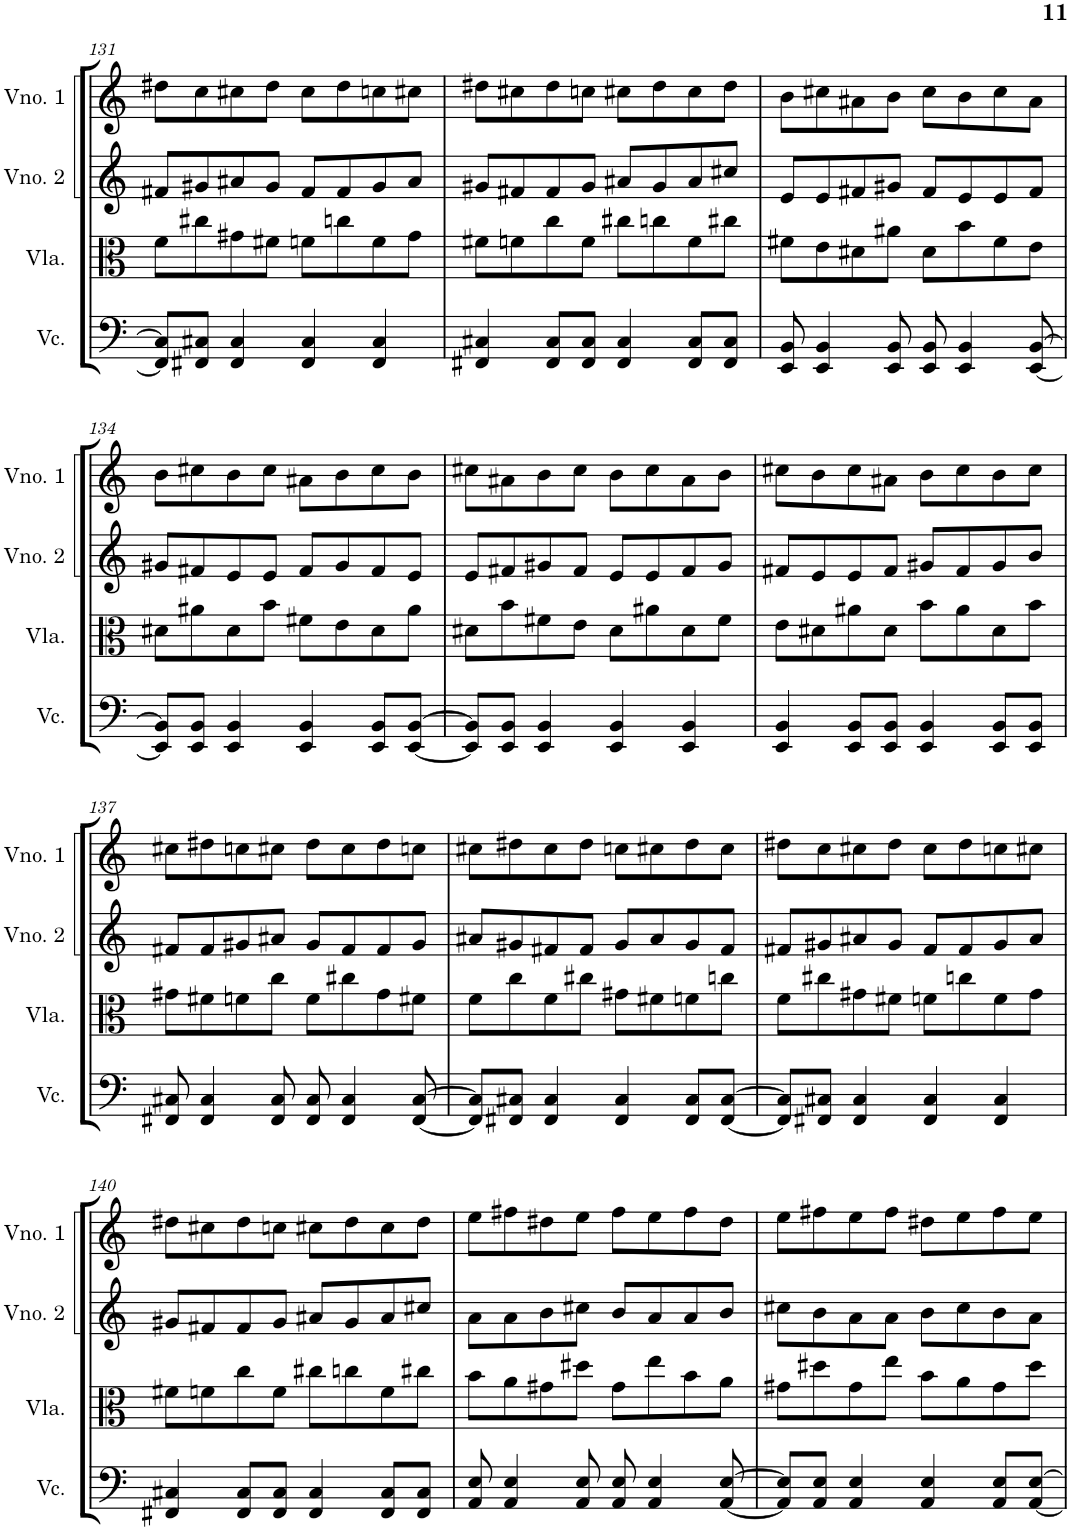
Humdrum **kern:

**kern	**kern	**kern	**kern
*part4	*part3	*part2	*part1
*staff4	*staff3	*staff2	*staff1
*I"Violoncelo	*I"Viola	*I"Violino 2	*I"Violino 1
*I'Vc.	*I'Vla.	*I'Vno. 2	*I'Vno. 1
!!LO:PB:g=z
*clefF4	*clefC3	*clefG2	*clefG2
*k[]	*k[]	*k[]	*k[]
*M4/4	*M4/4	*M4/4	*M4/4
=131	=131	=131	=131
8FF#/] 8C#/]L	8f\L	8f#X/L	8dd#X\L
8FF#X/ 8C#X/J	8cc#X\	8g#X/	8cc\
4FF#/ 4C#/	8g#X\	8a#X/	8cc#X\
.	8f#X\J	8g#/J	8dd#\J
4FF#/ 4C#/	8fn\L	8f#/L	8cc#\L
.	8ccn\	8f#/	8dd#\
4FF#/ 4C#/	8f\	8g#/	8ccn\
.	8g#\J	8a#/J	8cc#X\J
=132	=132	=132	=132
4FF#X/ 4C#X/	8f#X\L	8g#X/L	8dd#X\L
.	8fn\	8f#X/	8cc#X\
8FF#/ 8C#/L	8cc\	8f#/	8dd#\
8FF#/ 8C#/J	8f\J	8g#/J	8ccn\J
4FF#/ 4C#/	8cc#X\L	8a#X/L	8cc#X\L
.	8ccn\	8g#/	8dd#\
8FF#/ 8C#/L	8f\	8a#/	8cc#\
8FF#/ 8C#/J	8cc#X\J	8cc#X/J	8dd#\J
=133	=133	=133	=133
8EE/ 8BB/	8f#X\L	8e/L	8b\L
4EE/ 4BB/	8e\	8e/	8cc#X\
.	8d#X\	8f#X/	8a#X\
8EE/ 8BB/	8a#X\J	8g#X/J	8b\J
8EE/ 8BB/	8d#\L	8f#/L	8cc#\L
4EE/ 4BB/	8b\	8e/	8b\
.	8f#\	8e/	8cc#\
[8EE/ [8BB/	8e\J	8f#/J	8a#\J
!!LO:LB:g=z
=134	=134	=134	=134
8EE/] 8BB/]L	8d#X\L	8g#X/L	8b\L
8EE/ 8BB/J	8a#X\	8f#X/	8cc#X\
4EE/ 4BB/	8d#\	8e/	8b\
.	8b\J	8e/J	8cc#\J
4EE/ 4BB/	8f#X\L	8f#/L	8a#X\L
.	8e\	8g#/	8b\
8EE/ 8BB/L	8d#\	8f#/	8cc#\
[8EE/ [8BB/J	8a#\J	8e/J	8b\J
=135	=135	=135	=135
8EE/] 8BB/]L	8d#X\L	8e/L	8cc#X\L
8EE/ 8BB/J	8b\	8f#X/	8a#X\
4EE/ 4BB/	8f#X\	8g#X/	8b\
.	8e\J	8f#/J	8cc#\J
4EE/ 4BB/	8d#\L	8e/L	8b\L
.	8a#X\	8e/	8cc#\
4EE/ 4BB/	8d#\	8f#/	8a#\
.	8f#\J	8g#/J	8b\J
=136	=136	=136	=136
4EE/ 4BB/	8e\L	8f#X/L	8cc#X\L
.	8d#X\	8e/	8b\
8EE/ 8BB/L	8a#X\	8e/	8cc#\
8EE/ 8BB/J	8d#\J	8f#/J	8a#X\J
4EE/ 4BB/	8b\L	8g#X/L	8b\L
.	8a#\	8f#/	8cc#\
8EE/ 8BB/L	8d#\	8g#/	8b\
8EE/ 8BB/J	8b\J	8b/J	8cc#\J
!!LO:LB:g=z
=137	=137	=137	=137
8FF#X/ 8C#X/	8g#X\L	8f#X/L	8cc#X\L
4FF#/ 4C#/	8f#X\	8f#/	8dd#X\
.	8fn\	8g#X/	8ccn\
8FF#/ 8C#/	8cc\J	8a#X/J	8cc#X\J
8FF#/ 8C#/	8f\L	8g#/L	8dd#\L
4FF#/ 4C#/	8cc#X\	8f#/	8cc#\
.	8g#\	8f#/	8dd#\
[8FF#/ [8C#/	8f#X\J	8g#/J	8ccn\J
=138	=138	=138	=138
8FF#/] 8C#/]L	8f\L	8a#X/L	8cc#X\L
8FF#X/ 8C#X/J	8cc\	8g#X/	8dd#X\
4FF#/ 4C#/	8f\	8f#X/	8cc#\
.	8cc#X\J	8f#/J	8dd#\J
4FF#/ 4C#/	8g#X\L	8g#/L	8ccn\L
.	8f#X\	8a#/	8cc#X\
8FF#/ 8C#/L	8fn\	8g#/	8dd#\
[8FF#/ [8C#/J	8ccn\J	8f#/J	8cc#\J
=139	=139	=139	=139
8FF#/] 8C#/]L	8f\L	8f#X/L	8dd#X\L
8FF#X/ 8C#X/J	8cc#X\	8g#X/	8cc\
4FF#/ 4C#/	8g#X\	8a#X/	8cc#X\
.	8f#X\J	8g#/J	8dd#\J
4FF#/ 4C#/	8fn\L	8f#/L	8cc#\L
.	8ccn\	8f#/	8dd#\
4FF#/ 4C#/	8f\	8g#/	8ccn\
.	8g#\J	8a#/J	8cc#X\J
!!LO:LB:g=z
=140	=140	=140	=140
4FF#X/ 4C#X/	8f#X\L	8g#X/L	8dd#X\L
.	8fn\	8f#X/	8cc#X\
8FF#/ 8C#/L	8cc\	8f#/	8dd#\
8FF#/ 8C#/J	8f\J	8g#/J	8ccn\J
4FF#/ 4C#/	8cc#X\L	8a#X/L	8cc#X\L
.	8ccn\	8g#/	8dd#\
8FF#/ 8C#/L	8f\	8a#/	8cc#\
8FF#/ 8C#/J	8cc#X\J	8cc#X/J	8dd#\J
=141	=141	=141	=141
8AA/ 8E/	8b\L	8a\L	8ee\L
4AA/ 4E/	8a\	8a\	8ff#X\
.	8g#X\	8b\	8dd#X\
8AA/ 8E/	8dd#X\J	8cc#X\J	8ee\J
8AA/ 8E/	8g#\L	8b/L	8ff#\L
4AA/ 4E/	8ee\	8a/	8ee\
.	8b\	8a/	8ff#\
[8AA/ [8E/	8a\J	8b/J	8dd#\J
=142	=142	=142	=142
8AA/] 8E/]L	8g#X\L	8cc#X\L	8ee\L
8AA/ 8E/J	8dd#X\	8b\	8ff#X\
4AA/ 4E/	8g#\	8a\	8ee\
.	8ee\J	8a\J	8ff#\J
4AA/ 4E/	8b\L	8b\L	8dd#X\L
.	8a\	8cc#\	8ee\
8AA/ 8E/L	8g#\	8b\	8ff#\
[8AA/ [8E/J	8dd#\J	8a\J	8ee\J
=	=	=	=
*-	*-	*-	*-
